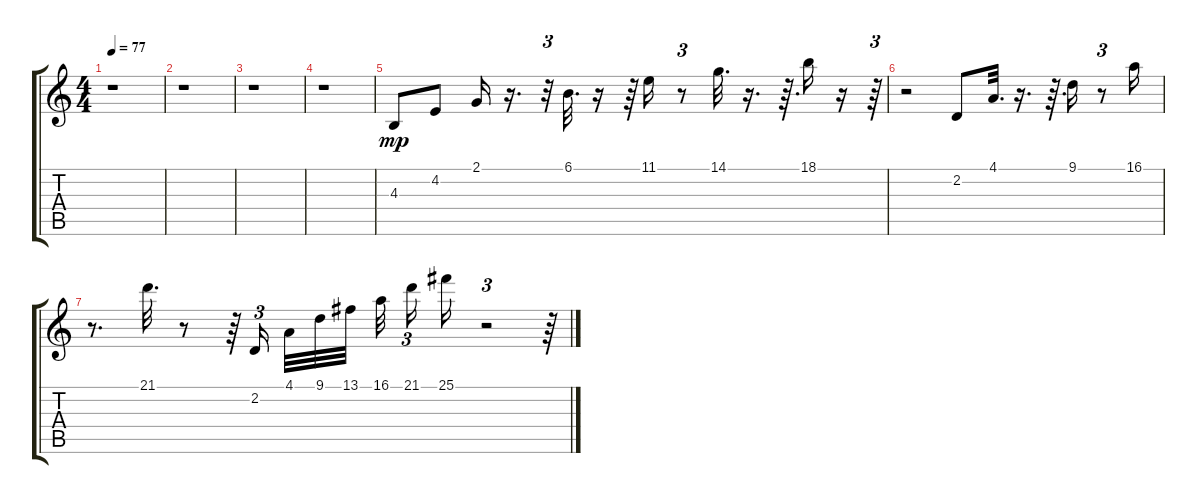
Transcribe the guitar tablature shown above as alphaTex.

\track "" {instrument orchestralharp}
\staff {score tabs}
\tuning (F4 C4 G3 D3 A2 E2) {hide}
\ts (4 4)
\tempo 77
\clef g2
\ks c
r.1{dy mp} |
r.1 |
r.1 |
r.1 |
4.3.8 4.2.8 2.1.16 r.16{d} r.32{tu (3 2)} 6.1.32{d} r.16 r.64 11.1.16 r.8{tu (3 2)} 14.1.32{d} r.16{d} r.64{d} 18.1.16 r.16 r.64{tu (3 2)} |
r.2 2.2.8 4.1.32{d} r.16{d} r.64{d} 9.1.16 r.8{tu (3 2)} 16.1.16 |
r.8{d} 21.1.32{d} r.8 r.64 2.2.16{tu (3 2)} 4.1.32 9.1.32 13.1.32 16.1.32 21.1.16{tu (3 2)} 25.1.16 r.2{tu (3 2)} r.64
